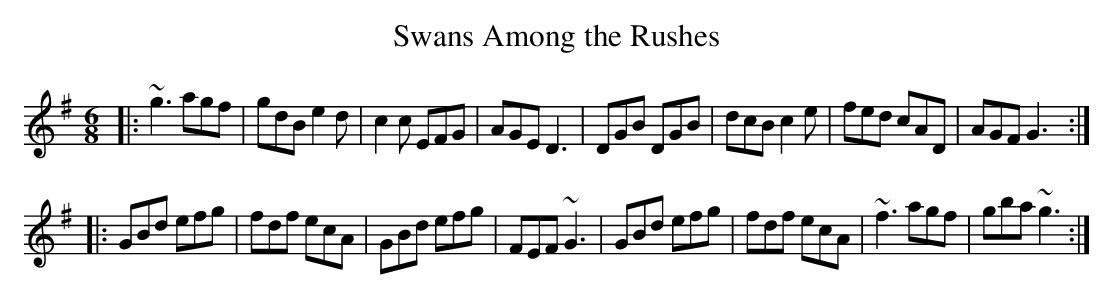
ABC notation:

X:1
T:Swans Among the Rushes
M:6/8
L:1/8
K:G
|:~g3 agf|gdB e2d|c2c EFG|AGE D3|DGB DGB|dcB c2e|fed cAD|AGF G3:|
|:GBd efg|fdf ecA|GBd efg|FEF ~G3|GBd efg|fdf ecA|~f3 agf|gba ~g3:|
